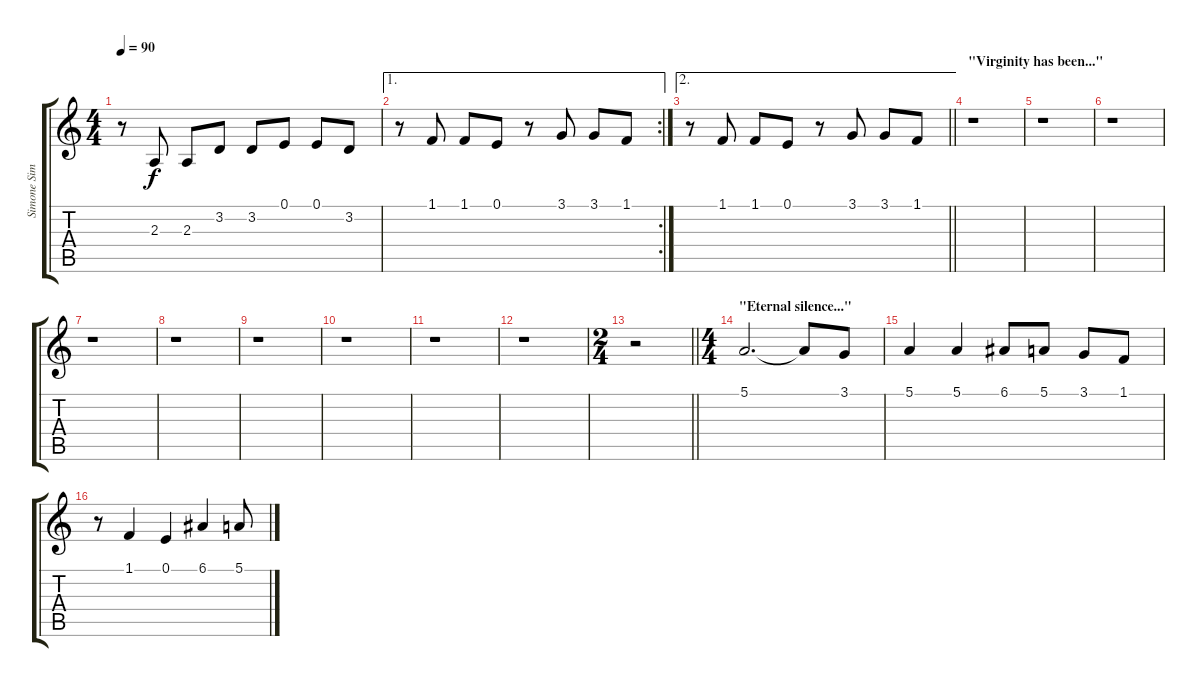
\track ("Simone Simons" "Simone Sim") {instrument choiraahs}
\staff {score tabs}
\tuning (E4 B3 G3 D3 A2 E2) {hide}
\ts (4 4)
\tempo 90
\clef g2
\ks c
r.8{dy f} 2.3.8 2.3.8 3.2.8 3.2.8 0.1.8 0.1.8 3.2.8 |
\ae 1
\rc 2
r.8 1.1.8 1.1.8 0.1.8 r.8 3.1.8 3.1.8 1.1.8 |
\ae 2
\barLineRight lightlight
r.8 1.1.8 1.1.8 0.1.8 r.8 3.1.8 3.1.8 1.1.8 |
\section ("" "\"Virginity has been...\"")
r.1 |
r.1 |
r.1 |
r.1 |
r.1 |
r.1 |
r.1 |
r.1 |
r.1 |
\ts (2 4)
\barLineRight lightlight
r.2 |
\ts (4 4)
\section ("" "\"Eternal silence...\"")
5.1.2{d volume 10} 5.1{t}.8 3.1.8 |
5.1.4 5.1.4 6.1.8 5.1.8 3.1.8 1.1.8 |
r.8 1.1.4 0.1.4 6.1.4 5.1.8
